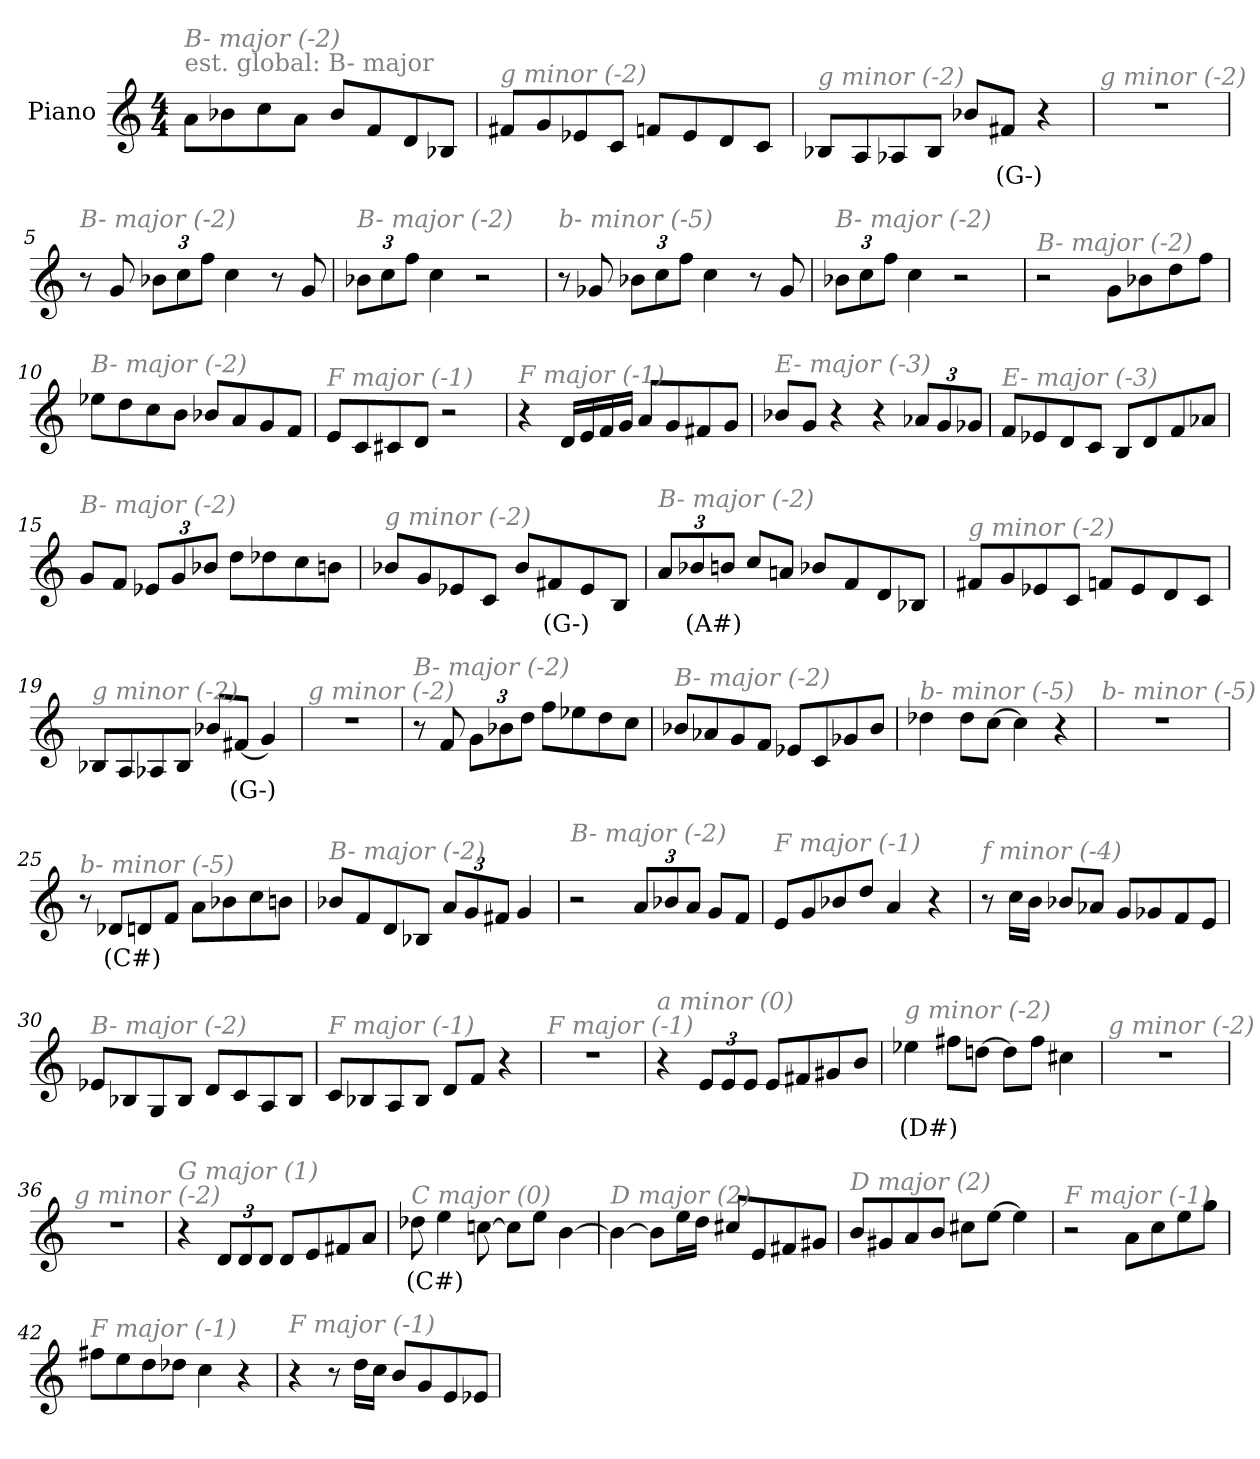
**kern	**text
*part1	*part1
*staff1	*staff1
*I"Piano	*
*I'Pno	*
*clefG2	*
*k[]	*
*M4/4	*
*MM308	*
=1	=1
!LO:TX:a:color=#808080:t=est. global&colon; B- major	!
!LO:TX:i:color=#808080:t=B- major (-2)	!
8a\L	.
8b-X\	.
8cc\	.
8a\J	.
8b-/L	.
8f/	.
8d/	.
8B-X/J	.
=2	=2
!LO:TX:i:color=#808080:t=g minor (-2)	!
8f#X/L	.
8g/	.
8e-X/	.
8c/J	.
8fn/L	.
8e-/	.
8d/	.
8c/J	.
=3	=3
!LO:TX:i:color=#808080:t=g minor (-2)	!
8B-X/L	.
8A/	.
8A-X/	.
8B-/J	.
8b-X/L	.
8f#Xi/J	(G-)
4r	.
=4	=4
!LO:TX:i:color=#808080:t=g minor (-2)	!
1r	.
!!LO:LB:g=z
=5	=5
!LO:TX:i:color=#808080:t=B- major (-2)	!
8r	.
8g/	.
*Xbrackettup	*
12b-X\L	.
12cc\	.
12ff\J	.
4cc\	.
8r	.
8g/	.
=6	=6
!LO:TX:i:color=#808080:t=B- major (-2)	!
12b-X\L	.
12cc\	.
12ff\J	.
4cc\	.
2r	.
=7	=7
!LO:TX:i:color=#808080:t=b- minor (-5)	!
8r	.
8g-X/	.
12b-X\L	.
12cc\	.
12ff\J	.
4cc\	.
8r	.
8g-/	.
=8	=8
!LO:TX:i:color=#808080:t=B- major (-2)	!
12b-X\L	.
12cc\	.
12ff\J	.
4cc\	.
2r	.
=9	=9
!LO:TX:i:color=#808080:t=B- major (-2)	!
2r	.
8g\L	.
8b-X\	.
8dd\	.
8ff\J	.
!!LO:LB:g=z
=10	=10
!LO:TX:i:color=#808080:t=B- major (-2)	!
8ee-X\L	.
8dd\	.
8cc\	.
8b\J	.
8b-X/L	.
8a/	.
8g/	.
8f/J	.
=11	=11
!LO:TX:i:color=#808080:t=F major (-1)	!
8e/L	.
8c/	.
8c#X/	.
8d/J	.
2r	.
=12	=12
!LO:TX:i:color=#808080:t=F major (-1)	!
4r	.
16d/LL	.
16e/	.
16f/	.
16g/JJ	.
8a/L	.
8g/	.
8f#X/	.
8g/J	.
=13	=13
!LO:TX:i:color=#808080:t=E- major (-3)	!
8b-X/L	.
8g/J	.
4r	.
4r	.
12a-X/L	.
12g/	.
12g-X/J	.
!!LO:LB:g=z
=14	=14
!LO:TX:i:color=#808080:t=E- major (-3)	!
8f/L	.
8e-X/	.
8d/	.
8c/J	.
8B/L	.
8d/	.
8f/	.
8a-X/J	.
=15	=15
!LO:TX:i:color=#808080:t=B- major (-2)	!
8g/L	.
8f/J	.
12e-X/L	.
12g/	.
12b-X/J	.
8dd\L	.
8dd-X\	.
8cc\	.
8bn\J	.
=16	=16
!LO:TX:i:color=#808080:t=g minor (-2)	!
8b-X/L	.
8g/	.
8e-X/	.
8c/J	.
8b-/L	.
8f#Xi/	(G-)
8e-/	.
8B/J	.
=17	=17
!LO:TX:i:color=#808080:t=B- major (-2)	!
12a/L	.
12b-Xi/	(A#)
12b/J	.
8cc/L	.
8an/J	.
8b-X/L	.
8f/	.
8d/	.
8B-X/J	.
!!LO:LB:g=z
=18	=18
!LO:TX:i:color=#808080:t=g minor (-2)	!
8f#X/L	.
8g/	.
8e-X/	.
8c/J	.
8fn/L	.
8e-/	.
8d/	.
8c/J	.
=19	=19
!LO:TX:i:color=#808080:t=g minor (-2)	!
8B-X/L	.
8A/	.
8A-X/	.
8B-/J	.
8b-X/L	.
[8f#Xi/J	(G-)
4g-/]	.
=20	=20
!LO:TX:i:color=#808080:t=g minor (-2)	!
1r	.
=21	=21
!LO:TX:i:color=#808080:t=B- major (-2)	!
8r	.
8f/	.
12g\L	.
12b-X\	.
12dd\J	.
8ff\L	.
8ee-X\	.
8dd\	.
8cc\J	.
!!LO:LB:g=z
=22	=22
!LO:TX:i:color=#808080:t=B- major (-2)	!
8b-X/L	.
8a-X/	.
8g/	.
8f/J	.
8e-X/L	.
8c/	.
8g-X/	.
8b-/J	.
=23	=23
!LO:TX:i:color=#808080:t=b- minor (-5)	!
4dd-X\	.
8dd-\L	.
[8cc\J	.
4cc\]	.
4r	.
=24	=24
!LO:TX:i:color=#808080:t=b- minor (-5)	!
1r	.
=25	=25
!LO:TX:i:color=#808080:t=b- minor (-5)	!
8r	.
8d-Xi/L	(C#)
8d/	.
8f/J	.
8a\L	.
8b-X\	.
8cc\	.
8bn\J	.
=26	=26
!LO:TX:i:color=#808080:t=B- major (-2)	!
8b-X/L	.
8f/	.
8d/	.
8B-X/J	.
12a/L	.
12g/	.
12f#X/J	.
4g/	.
!!LO:LB:g=z
=27	=27
!LO:TX:i:color=#808080:t=B- major (-2)	!
2r	.
12a/L	.
12b-X/	.
12a/J	.
8g/L	.
8f/J	.
=28	=28
!LO:TX:i:color=#808080:t=F major (-1)	!
8e/L	.
8g/	.
8b-X/	.
8dd/J	.
4a/	.
4r	.
=29	=29
!LO:TX:i:color=#808080:t=f minor (-4)	!
8r	.
16cc\LL	.
16b\JJ	.
8b-X/L	.
8a-X/J	.
8g/L	.
8g-X/	.
8f/	.
8e/J	.
=30	=30
!LO:TX:i:color=#808080:t=B- major (-2)	!
8e-X/L	.
8B-X/	.
8G/	.
8B-/J	.
8d/L	.
8c/	.
8A/	.
8B-/J	.
!!LO:LB:g=z
=31	=31
!LO:TX:i:color=#808080:t=F major (-1)	!
8c/L	.
8B-X/	.
8A/	.
8B-/J	.
8d/L	.
8f/J	.
4r	.
=32	=32
!LO:TX:i:color=#808080:t=F major (-1)	!
1r	.
=33	=33
!LO:TX:i:color=#808080:t=a minor (0)	!
4r	.
12e/L	.
12e/	.
12e/J	.
8e/L	.
8f#X/	.
8g#X/	.
8b/J	.
=34	=34
!LO:TX:i:color=#808080:t=g minor (-2)	!
4ee-Xi\	(D#)
8ff#X\L	.
[8ddn\J	.
8dd\L]	.
8ff#\J	.
4cc#X\	.
=35	=35
!LO:TX:i:color=#808080:t=g minor (-2)	!
1r	.
=36	=36
!LO:TX:i:color=#808080:t=g minor (-2)	!
1r	.
!!LO:LB:g=z
=37	=37
!LO:TX:i:color=#808080:t=G major (1)	!
4r	.
12d/L	.
12d/	.
12d/J	.
8d/L	.
8e/	.
8f#X/	.
8a/J	.
=38	=38
!LO:TX:i:color=#808080:t=C major (0)	!
8dd-Xi\	(C#)
4ee\	.
[8ccn\	.
8cc\L]	.
8ee\J	.
[4b\	.
=39	=39
!LO:TX:i:color=#808080:t=D major (2)	!
4b\_	.
8b\L]	.
16ee\L	.
16dd\JJ	.
8cc#X/L	.
8e/	.
8f#X/	.
8g#X/J	.
=40	=40
!LO:TX:i:color=#808080:t=D major (2)	!
8b/L	.
8g#X/	.
8a/	.
8b/J	.
8cc#X\L	.
[8ee\J	.
4ee\]	.
!!LO:LB:g=z
=41	=41
!LO:TX:i:color=#808080:t=F major (-1)	!
2r	.
8a\L	.
8cc\	.
8ee\	.
8gg\J	.
=42	=42
!LO:TX:i:color=#808080:t=F major (-1)	!
8ff#Xj\L	.
8ee\	.
8dd\	.
8dd-X\J	.
4cc\	.
4r	.
=43	=43
!LO:TX:i:color=#808080:t=F major (-1)	!
4r	.
8r	.
16dd\LL	.
16cc\JJ	.
8b/L	.
8g/	.
8e/	.
8e-X/J	.
=	=
*-	*-
